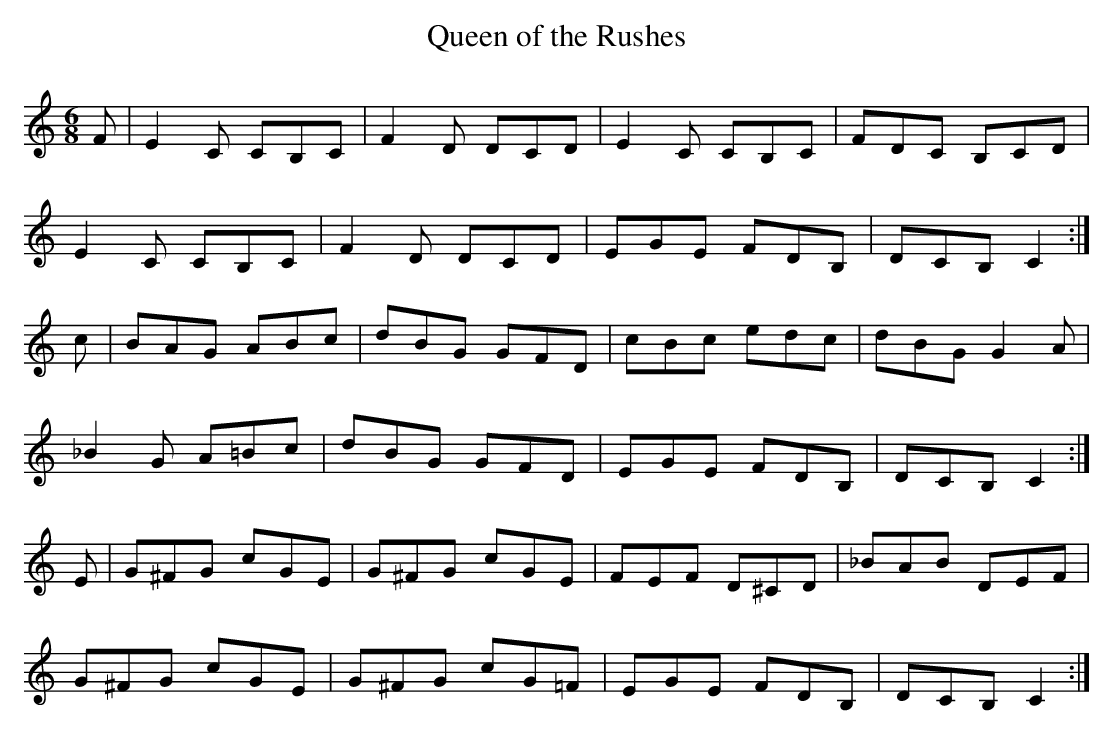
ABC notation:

X:1
T:Queen of the Rushes
M:6/8
L:1/8
K:C Major
F|E2C CB,C|F2D DCD|E2C CB,C|FDC B,CD|!
E2C CB,C|F2D DCD|EGE FDB,|DCB, C2:|!
c|BAG ABc|dBG GFD|cBc edc|dBG G2A|!
_B2G A=Bc|dBG GFD|EGE FDB,|DCB, C2:|!
E|G^FG cGE|G^FG cGE|FEF D^CD|_BAB DEF|!
G^FG cGE|G^FG cG=F|EGE FDB,|DCB, C2:|!
